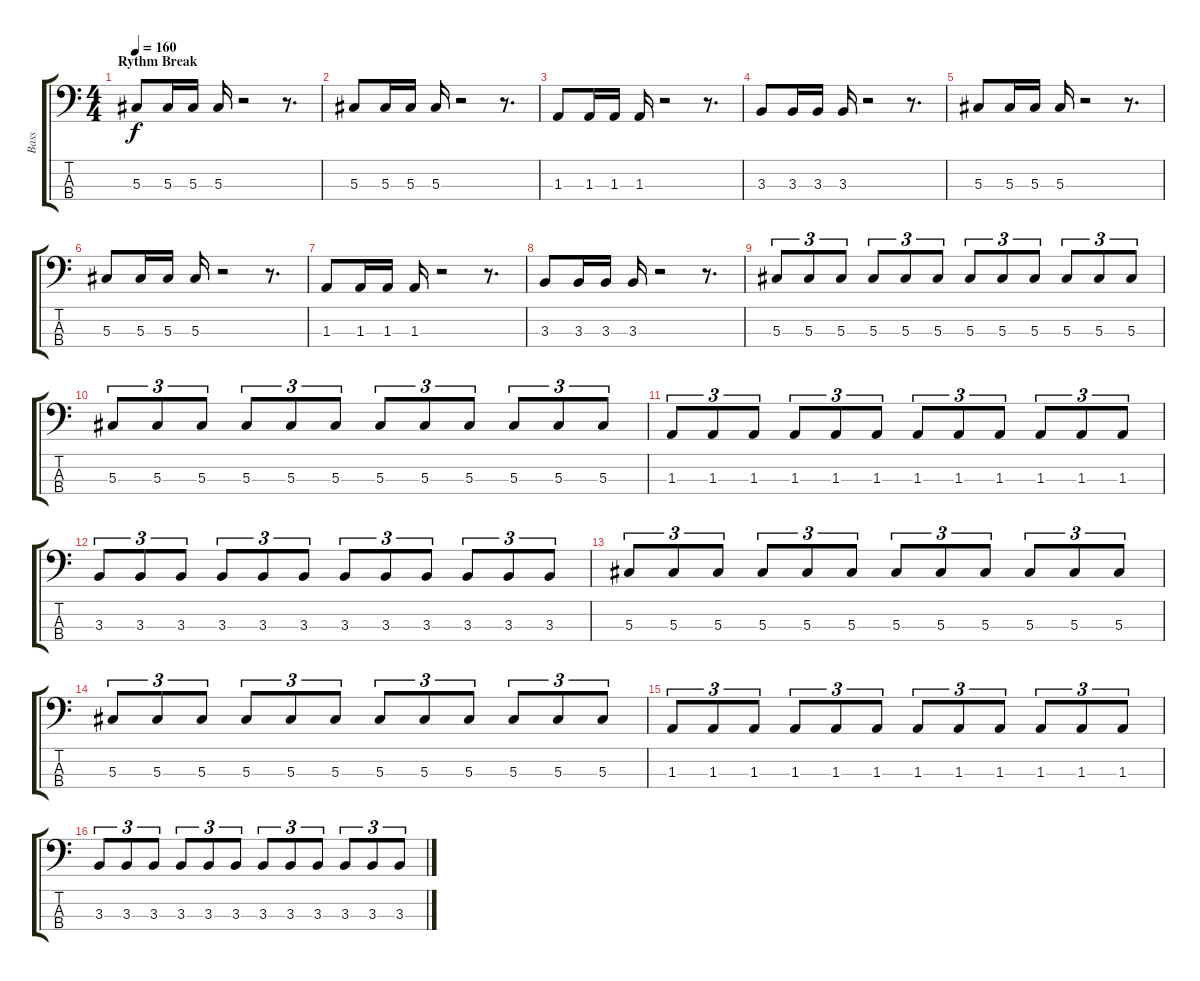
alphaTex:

\track ("Bass" "Bass") {instrument electricbassfinger}
\staff {score tabs}
\tuning (Gb2 Db2 Ab1 Eb1) {hide}
\ts (4 4)
\section ("" "Rythm Break")
\tempo 160
\clef f4
\ks c
5.3.8{dy f} 5.3.16 5.3.16 5.3.16 r.2 r.8{d} |
5.3.8 5.3.16 5.3.16 5.3.16 r.2 r.8{d} |
1.3.8 1.3.16 1.3.16 1.3.16 r.2 r.8{d} |
3.3.8 3.3.16 3.3.16 3.3.16 r.2 r.8{d} |
5.3.8 5.3.16 5.3.16 5.3.16 r.2 r.8{d} |
5.3.8 5.3.16 5.3.16 5.3.16 r.2 r.8{d} |
1.3.8 1.3.16 1.3.16 1.3.16 r.2 r.8{d} |
3.3.8 3.3.16 3.3.16 3.3.16 r.2 r.8{d} |
5.3.8{tu (3 2)} 5.3.8{tu (3 2)} 5.3.8{tu (3 2)} 5.3.8{tu (3 2)} 5.3.8{tu (3 2)} 5.3.8{tu (3 2)} 5.3.8{tu (3 2)} 5.3.8{tu (3 2)} 5.3.8{tu (3 2)} 5.3.8{tu (3 2)} 5.3.8{tu (3 2)} 5.3.8{tu (3 2)} |
5.3.8{tu (3 2)} 5.3.8{tu (3 2)} 5.3.8{tu (3 2)} 5.3.8{tu (3 2)} 5.3.8{tu (3 2)} 5.3.8{tu (3 2)} 5.3.8{tu (3 2)} 5.3.8{tu (3 2)} 5.3.8{tu (3 2)} 5.3.8{tu (3 2)} 5.3.8{tu (3 2)} 5.3.8{tu (3 2)} |
1.3.8{tu (3 2)} 1.3.8{tu (3 2)} 1.3.8{tu (3 2)} 1.3.8{tu (3 2)} 1.3.8{tu (3 2)} 1.3.8{tu (3 2)} 1.3.8{tu (3 2)} 1.3.8{tu (3 2)} 1.3.8{tu (3 2)} 1.3.8{tu (3 2)} 1.3.8{tu (3 2)} 1.3.8{tu (3 2)} |
3.3.8{tu (3 2)} 3.3.8{tu (3 2)} 3.3.8{tu (3 2)} 3.3.8{tu (3 2)} 3.3.8{tu (3 2)} 3.3.8{tu (3 2)} 3.3.8{tu (3 2)} 3.3.8{tu (3 2)} 3.3.8{tu (3 2)} 3.3.8{tu (3 2)} 3.3.8{tu (3 2)} 3.3.8{tu (3 2)} |
5.3.8{tu (3 2)} 5.3.8{tu (3 2)} 5.3.8{tu (3 2)} 5.3.8{tu (3 2)} 5.3.8{tu (3 2)} 5.3.8{tu (3 2)} 5.3.8{tu (3 2)} 5.3.8{tu (3 2)} 5.3.8{tu (3 2)} 5.3.8{tu (3 2)} 5.3.8{tu (3 2)} 5.3.8{tu (3 2)} |
5.3.8{tu (3 2)} 5.3.8{tu (3 2)} 5.3.8{tu (3 2)} 5.3.8{tu (3 2)} 5.3.8{tu (3 2)} 5.3.8{tu (3 2)} 5.3.8{tu (3 2)} 5.3.8{tu (3 2)} 5.3.8{tu (3 2)} 5.3.8{tu (3 2)} 5.3.8{tu (3 2)} 5.3.8{tu (3 2)} |
1.3.8{tu (3 2)} 1.3.8{tu (3 2)} 1.3.8{tu (3 2)} 1.3.8{tu (3 2)} 1.3.8{tu (3 2)} 1.3.8{tu (3 2)} 1.3.8{tu (3 2)} 1.3.8{tu (3 2)} 1.3.8{tu (3 2)} 1.3.8{tu (3 2)} 1.3.8{tu (3 2)} 1.3.8{tu (3 2)} |
3.3.8{tu (3 2)} 3.3.8{tu (3 2)} 3.3.8{tu (3 2)} 3.3.8{tu (3 2)} 3.3.8{tu (3 2)} 3.3.8{tu (3 2)} 3.3.8{tu (3 2)} 3.3.8{tu (3 2)} 3.3.8{tu (3 2)} 3.3.8{tu (3 2)} 3.3.8{tu (3 2)} 3.3.8{tu (3 2)}
